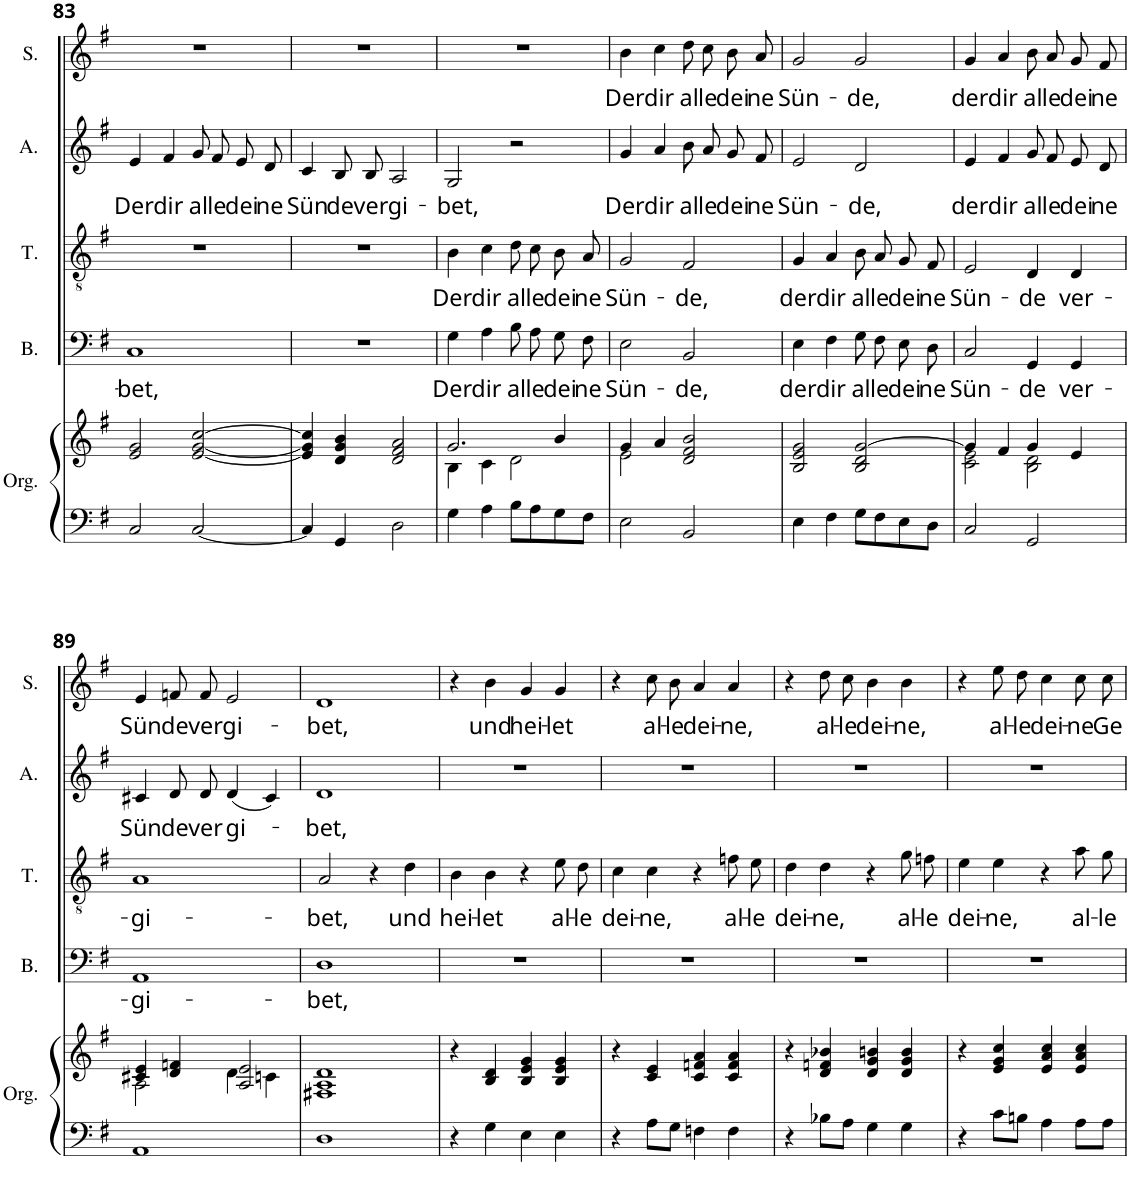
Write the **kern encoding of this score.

**kern	**kern	**kern	**text	**kern	**text	**kern	**text	**kern	**text
*part5	*part5	*part4	*part4	*part3	*part3	*part2	*part2	*part1	*part1
*staff6	*staff5	*staff4	*staff4	*staff3	*staff3	*staff2	*staff2	*staff1	*staff1
*I"Orgue	*	*I"Basse	*	*I"Ténor	*	*I"Alto	*	*I"Soprano	*
*I'Org.	*	*I'B.	*	*I'T.	*	*I'A.	*	*I'S.	*
!!LO:PB:g=z
*clefF4	*clefG2	*clefF4	*	*clefGv2	*	*clefG2	*	*clefG2	*
*k[f#]	*k[f#]	*k[f#]	*	*k[f#]	*	*k[f#]	*	*k[f#]	*
*M2/2	*M2/2	*M2/2	*	*M2/2	*	*M2/2	*	*M2/2	*
*met(c|)	*met(c|)	*met(c|)	*	*met(c|)	*	*met(c|)	*	*met(c|)	*
=83	=83	=83	=83	=83	=83	=83	=83	=83	=83
!	!	!	!LO:LY:b	!	!	!	!LO:LY:b	!	!
2C/	2e/ 2g/	1C	-bet,	1r	.	4e/	Der	1r	.
!	!	!	!	!	!	!	!LO:LY:b	!	!
.	.	.	.	.	.	4f#/	dir	.	.
!	!	!	!	!	!	!	!LO:LY:b	!	!
[2C/	[2e/ [2g/ [2cc/	.	.	.	.	8g/L	al-	.	.
!	!	!	!	!	!	!	!LO:LY:b	!	!
.	.	.	.	.	.	8f#/	-le	.	.
!	!	!	!	!	!	!	!LO:LY:b	!	!
.	.	.	.	.	.	8e/	dei-	.	.
!	!	!	!	!	!	!	!LO:LY:b	!	!
.	.	.	.	.	.	8d/J	-ne	.	.
=84	=84	=84	=84	=84	=84	=84	=84	=84	=84
!	!	!	!	!	!	!	!LO:LY:b	!	!
4C/]	4e/] 4g/] 4cc/]	1r	.	1r	.	4c/	Sün-	1r	.
!	!	!	!	!	!	!	!LO:LY:b	!	!
4GG/	4d/ 4g/ 4b/	.	.	.	.	8B/L	-de	.	.
!	!	!	!	!	!	!	!LO:LY:b	!	!
.	.	.	.	.	.	8B/J	ver-	.	.
!	!	!	!	!	!	!	!LO:LY:b	!	!
2D\	2d/ 2f#/ 2a/	.	.	.	.	2A/	-gi-	.	.
=85	=85	=85	=85	=85	=85	=85	=85	=85	=85
*	*^	*	*	*	*	*	*	*	*
!	!	!	!	!LO:LY:b	!	!LO:LY:b	!	!LO:LY:b	!	!
4G\	2.g/	4B\	4G\	Der	4B\	Der	2G/	-bet,	1r	.
!	!	!	!	!LO:LY:b	!	!LO:LY:b	!	!	!	!
4A\	.	4c\	4A\	dir	4c\	dir	.	.	.	.
!	!	!	!	!LO:LY:b	!	!LO:LY:b	!	!	!	!
8B\L	.	2d\	8B\L	al-	8d\L	al-	2r	.	.	.
!	!	!	!	!LO:LY:b	!	!LO:LY:b	!	!	!	!
8A\	.	.	8A\	-le	8c\	-le	.	.	.	.
!	!	!	!	!LO:LY:b	!	!LO:LY:b	!	!	!	!
8G\	4b/	.	8G\	dei-	8B\	dei-	.	.	.	.
!	!	!	!	!LO:LY:b	!	!LO:LY:b	!	!	!	!
8F#\J	.	.	8F#\J	-ne	8A\J	-ne	.	.	.	.
=86	=86	=86	=86	=86	=86	=86	=86	=86	=86	=86
!	!	!	!	!LO:LY:b	!	!LO:LY:b	!	!LO:LY:b	!	!LO:LY:b
2E\	4g/	2e\	2E\	Sün-	2G/	Sün-	4g/	Der	4b\	Der
!	!	!	!	!	!	!	!	!LO:LY:b	!	!LO:LY:b
.	4a/	.	.	.	.	.	4a/	dir	4cc\	dir
!	!	!	!	!LO:LY:b	!	!LO:LY:b	!	!LO:LY:b	!	!LO:LY:b
2BB/	2d/ 2f#/ 2b/	2ryy	2BB/	-de,	2F#/	-de,	8b/L	al-	8dd\L	al-
!	!	!	!	!	!	!	!	!LO:LY:b	!	!LO:LY:b
.	.	.	.	.	.	.	8a/	-le	8cc\	-le
!	!	!	!	!	!	!	!	!LO:LY:b	!	!LO:LY:b
.	.	.	.	.	.	.	8g/	dei-	8b\	dei-
!	!	!	!	!	!	!	!	!LO:LY:b	!	!LO:LY:b
.	.	.	.	.	.	.	8f#/J	-ne	8a\J	-ne
*	*v	*v	*	*	*	*	*	*	*	*
=87	=87	=87	=87	=87	=87	=87	=87	=87	=87
!	!	!	!LO:LY:b	!	!LO:LY:b	!	!LO:LY:b	!	!LO:LY:b
4E\	2B/ 2e/ 2g/	4E\	der	4G/	der	2e/	Sün-	2g/	Sün-
!	!	!	!LO:LY:b	!	!LO:LY:b	!	!	!	!
4F#\	.	4F#\	dir	4A/	dir	.	.	.	.
!	!	!	!LO:LY:b	!	!LO:LY:b	!	!LO:LY:b	!	!LO:LY:b
8G\L	2B/ 2d/ [2g/	8G\L	al-	8B/L	al-	2d/	-de,	2g/	-de,
!	!	!	!LO:LY:b	!	!LO:LY:b	!	!	!	!
8F#\	.	8F#\	-le-	8A/	-le-	.	.	.	.
!	!	!	!LO:LY:b	!	!LO:LY:b	!	!	!	!
8E\	.	8E\	-dei-	8G/	-dei-	.	.	.	.
!	!	!	!LO:LY:b	!	!LO:LY:b	!	!	!	!
8D\J	.	8D\J	-ne	8F#/J	-ne	.	.	.	.
=88	=88	=88	=88	=88	=88	=88	=88	=88	=88
*	*^	*	*	*	*	*	*	*	*
!	!	!	!	!LO:LY:b	!	!LO:LY:b	!	!LO:LY:b	!	!LO:LY:b
2C/	4g/]	2c\ 2e\	2C/	Sün-	2E/	Sün-	4e/	der	4g/	der
!	!	!	!	!	!	!	!	!LO:LY:b	!	!LO:LY:b
.	4f#/	.	.	.	.	.	4f#/	dir	4a/	dir
!	!	!	!	!LO:LY:b	!	!LO:LY:b	!	!LO:LY:b	!	!LO:LY:b
2GG/	4g/	2B\ 2d\	4GG/	-de	4D/	-de	8g/L	al-	8b/L	al-
!	!	!	!	!	!	!	!	!LO:LY:b	!	!LO:LY:b
.	.	.	.	.	.	.	8f#/	-le-	8a/	-le-
!	!	!	!	!LO:LY:b	!	!LO:LY:b	!	!LO:LY:b	!	!LO:LY:b
.	4e/	.	4GG/	ver-	4D/	ver-	8e/	-dei-	8g/	-dei-
!	!	!	!	!	!	!	!	!LO:LY:b	!	!LO:LY:b
.	.	.	.	.	.	.	8d/J	-ne	8f#/J	-ne
!!LO:LB:g=z
=89	=89	=89	=89	=89	=89	=89	=89	=89	=89	=89
!	!	!	!	!LO:LY:b	!	!LO:LY:b	!	!LO:LY:b	!	!LO:LY:b
1AA	4c#X/ 4e/	2A\	1AA	-gi-	1A	-gi-	4c#X/	Sün-	4e/	Sün-
!	!	!	!	!	!	!	!	!LO:LY:b	!	!LO:LY:b
.	4d/ 4fn/	.	.	.	.	.	8d/L	-de	8fn/L	-de
!	!	!	!	!	!	!	!	!LO:LY:b	!	!LO:LY:b
.	.	.	.	.	.	.	8d/J	ver-	8f/J	ver-
!	!	!	!	!	!	!	!	!LO:LY:b	!	!LO:LY:b
.	2A/ 2e/	4d\	.	.	.	.	(4d/	-gi-	2e/	-gi-
.	.	4cn\	.	.	.	.	4c#/)	.	.	.
=90	=90	=90	=90	=90	=90	=90	=90	=90	=90	=90
!	!	!	!	!LO:LY:b	!	!LO:LY:b	!	!LO:LY:b	!	!LO:LY:b
*	*v	*v	*	*	*	*	*	*	*	*
1D	1F#X 1A 1d	1D	-bet,	2A/	-bet,	1d	-bet,	1d	-bet,
.	.	.	.	4r	.	.	.	.	.
!	!	!	!	!	!LO:LY:b	!	!	!	!
.	.	.	.	4d\	und	.	.	.	.
=91	=91	=91	=91	=91	=91	=91	=91	=91	=91
!	!	!	!	!	!LO:LY:b	!	!	!	!
4r	4r	1r	.	4B\	hei-	1r	.	4r	.
!	!	!	!	!	!LO:LY:b	!	!	!	!LO:LY:b
4G\	4B/ 4d/	.	.	4B\	-let	.	.	4b\	und
!	!	!	!	!	!	!	!	!	!LO:LY:b
4E\	4B/ 4e/ 4g/	.	.	4r	.	.	.	4g/	hei-
!	!	!	!	!	!LO:LY:b	!	!	!	!LO:LY:b
4E\	4B/ 4e/ 4g/	.	.	8e\L	al-	.	.	4g/	-let
!	!	!	!	!	!LO:LY:b	!	!	!	!
.	.	.	.	8d\J	-le	.	.	.	.
=92	=92	=92	=92	=92	=92	=92	=92	=92	=92
!	!	!	!	!	!LO:LY:b	!	!	!	!
4r	4r	1r	.	4c\	dei-	1r	.	4r	.
!	!	!	!	!	!LO:LY:b	!	!	!	!LO:LY:b
8A\L	4c/ 4e/	.	.	4c\	-ne,	.	.	8cc\L	al-
!	!	!	!	!	!	!	!	!	!LO:LY:b
8G\J	.	.	.	.	.	.	.	8b\J	-le
!	!	!	!	!	!	!	!	!	!LO:LY:b
4Fn\	4c/ 4fn/ 4a/	.	.	4r	.	.	.	4a/	dei-
!	!	!	!	!	!LO:LY:b	!	!	!	!LO:LY:b
4F\	4c/ 4f/ 4a/	.	.	8fn\L	al-	.	.	4a/	-ne,
!	!	!	!	!	!LO:LY:b	!	!	!	!
.	.	.	.	8e\J	-le	.	.	.	.
=93	=93	=93	=93	=93	=93	=93	=93	=93	=93
!	!	!	!	!	!LO:LY:b	!	!	!	!
4r	4r	1r	.	4d\	dei-	1r	.	4r	.
!	!	!	!	!	!LO:LY:b	!	!	!	!LO:LY:b
8B-X\L	4d/ 4fn/ 4b-X/	.	.	4d\	-ne,	.	.	8dd\L	al-
!	!	!	!	!	!	!	!	!	!LO:LY:b
8A\J	.	.	.	.	.	.	.	8cc\J	-le
!	!	!	!	!	!	!	!	!	!LO:LY:b
4G\	4d/ 4g/ 4bn/	.	.	4r	.	.	.	4b\	dei-
!	!	!	!	!	!LO:LY:b	!	!	!	!LO:LY:b
4G\	4d/ 4g/ 4b/	.	.	8g\L	al-	.	.	4b\	-ne,
!	!	!	!	!	!LO:LY:b	!	!	!	!
.	.	.	.	8fn\J	-le	.	.	.	.
=94	=94	=94	=94	=94	=94	=94	=94	=94	=94
!	!	!	!	!	!LO:LY:b	!	!	!	!
4r	4r	1r	.	4e\	dei-	1r	.	4r	.
!	!	!	!	!	!LO:LY:b	!	!	!	!LO:LY:b
8c\L	4e/ 4g/ 4cc/	.	.	4e\	-ne,	.	.	8ee\L	al-
!	!	!	!	!	!	!	!	!	!LO:LY:b
8Bn\J	.	.	.	.	.	.	.	8dd\J	-le
!	!	!	!	!	!	!	!	!	!LO:LY:b
4A\	4e/ 4a/ 4cc/	.	.	4r	.	.	.	4cc\	dei-
!	!	!	!	!	!LO:LY:b	!	!	!	!LO:LY:b
8A\L	4e/ 4a/ 4cc/	.	.	8a\L	al-	.	.	8cc\L	-ne
!	!	!	!	!	!LO:LY:b	!	!	!	!LO:LY:b
8A\J	.	.	.	8g\J	-le	.	.	8cc\J	Ge-
=	=	=	=	=	=	=	=	=	=
*-	*-	*-	*-	*-	*-	*-	*-	*-	*-
